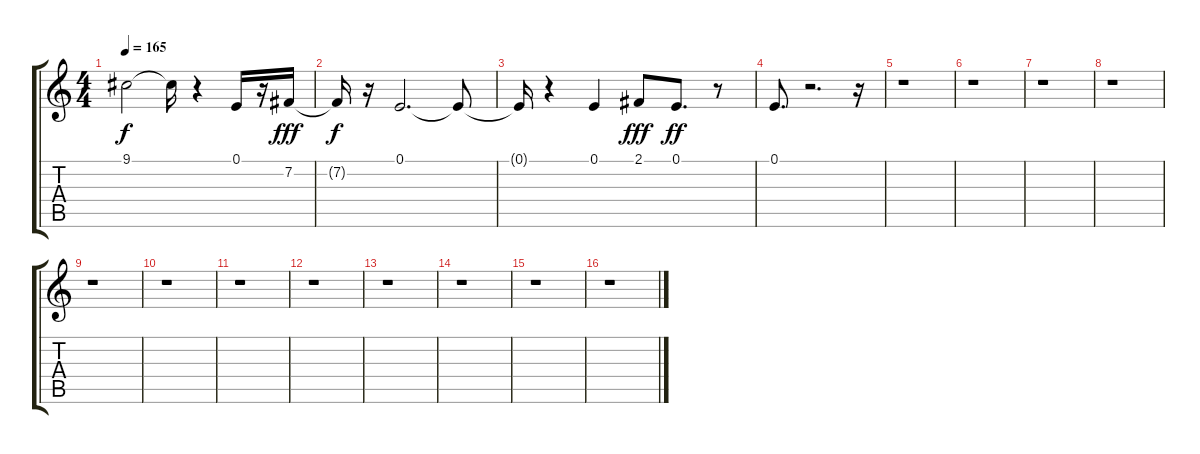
\track "" {instrument lead3calliope}
\staff {score tabs}
\tuning (E4 B3 G3 D3 A2 E2) {hide}
\ts (4 4)
\tempo 165
\clef g2
\ks c
9.1{t}.2{dy f} 9.1{t}.16 r.4 0.1.16 r.16 7.2.16{dy fff} |
7.2{t}.16{dy f} r.16 0.1.2{d} 0.1{t}.8 |
0.1{t}.16 r.4 0.1.4 2.1.8{dy fff} 0.1.8{d dy ff} r.8 |
0.1.8{d} r.2{d} r.16 |
r.1 |
r.1 |
r.1 |
r.1 |
r.1 |
r.1 |
r.1 |
r.1 |
r.1 |
r.1 |
r.1 |
r.1
